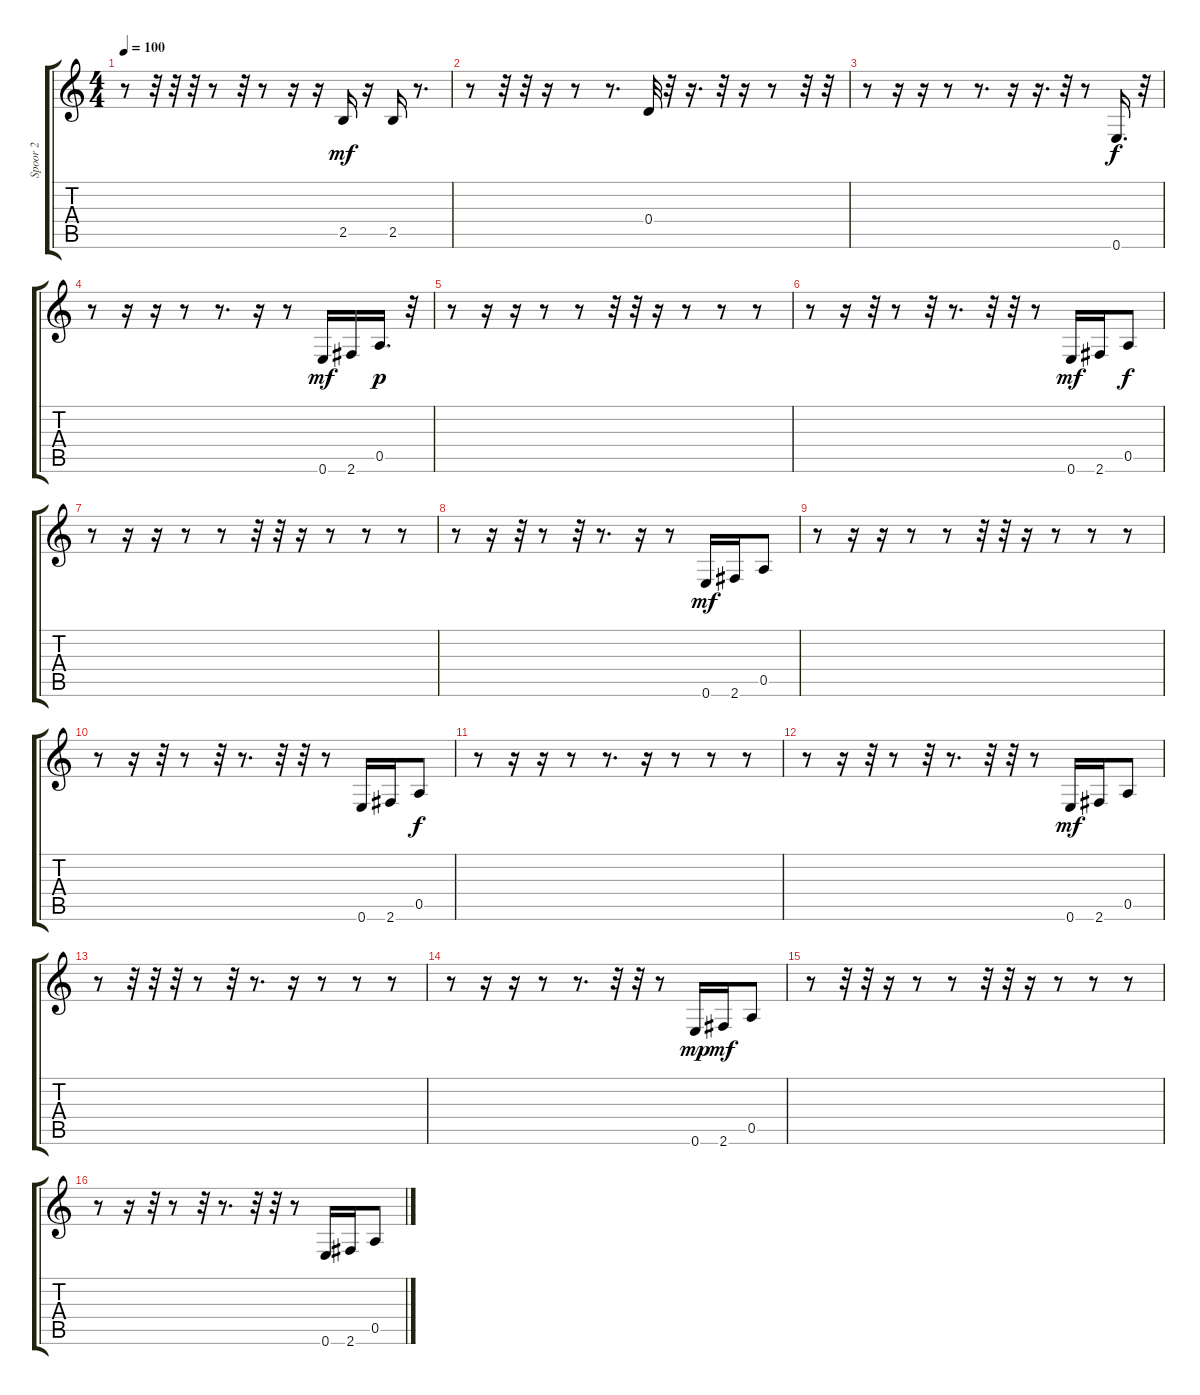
\track ("Spoor 2" "Spoor 2") {instrument electricbassfinger}
\staff {score tabs}
\tuning (E4 B3 G3 D3 A2 E2) {hide}
\ts (4 4)
\tempo 100
\clef g2
\ks c
r.8{dy mf} r.32 r.32 r.32 r.8 r.32 r.8 r.16 r.16 2.5.16 r.16 2.5.16 r.8{d} |
r.8 r.32 r.32 r.16 r.8 r.8{d} 0.4.32 r.32 r.16{d} r.32 r.16 r.8 r.32 r.32 |
r.8 r.16 r.16 r.8 r.8{d} r.16 r.16{d} r.32 r.8 0.6.16{d dy f} r.32 |
r.8 r.16 r.16 r.8 r.8{d} r.16 r.8 0.6.16{dy mf} 2.6.16 0.5.16{d dy p} r.32 |
r.8 r.16 r.16 r.8 r.8 r.32 r.32 r.16 r.8 r.8 r.8 |
r.8 r.16 r.32 r.8 r.32 r.8{d} r.32 r.32 r.8 0.6.16{dy mf} 2.6.16 0.5.8{dy f} |
r.8 r.16 r.16 r.8 r.8 r.32 r.32 r.16 r.8 r.8 r.8 |
r.8 r.16 r.32 r.8 r.32 r.8{d} r.16 r.8 0.6.16{dy mf} 2.6.16 0.5.8 |
r.8 r.16 r.16 r.8 r.8 r.32 r.32 r.16 r.8 r.8 r.8 |
r.8 r.16 r.32 r.8 r.32 r.8{d} r.32 r.32 r.8 0.6.16 2.6.16 0.5.8{dy f} |
r.8 r.16 r.16 r.8 r.8{d} r.16 r.8 r.8 r.8 |
r.8 r.16 r.32 r.8 r.32 r.8{d} r.32 r.32 r.8 0.6.16{dy mf} 2.6.16 0.5.8 |
r.8 r.32 r.32 r.32 r.8 r.32 r.8{d} r.16 r.8 r.8 r.8 |
r.8 r.16 r.16 r.8 r.8{d} r.32 r.32 r.8 0.6.16{dy mp} 2.6.16{dy mf} 0.5.8 |
r.8 r.32 r.32 r.16 r.8 r.8 r.32 r.32 r.16 r.8 r.8 r.8 |
r.8 r.16 r.32 r.8 r.32 r.8{d} r.32 r.32 r.8 0.6.16 2.6.16 0.5.8
